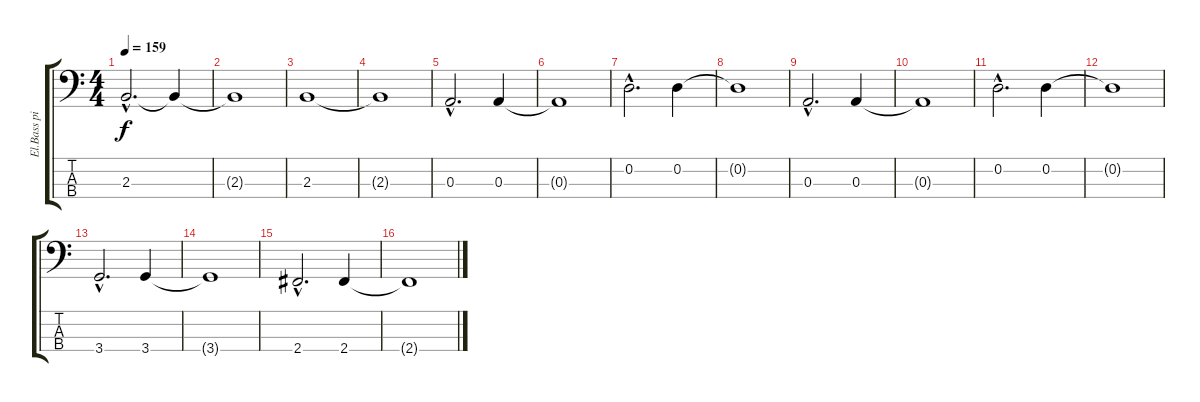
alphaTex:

\track ("El.Bass pick" "El.Bass pi") {instrument electricbasspick}
\staff {score tabs}
\tuning (G2 D2 A1 E1) {hide}
\ts (4 4)
\tempo 159
\clef f4
\ks c
2.3{hac}.2{d dy f} 2.3{t}.4 |
2.3{t}.1 |
2.3.1 |
2.3{t}.1 |
0.3{hac}.2{d} 0.3.4 |
0.3{t}.1 |
0.2{hac}.2{d} 0.2.4 |
0.2{t}.1 |
0.3{hac}.2{d} 0.3.4 |
0.3{t}.1 |
0.2{hac}.2{d} 0.2.4 |
0.2{t}.1 |
3.4{hac}.2{d} 3.4.4 |
3.4{t}.1 |
2.4{hac}.2{d} 2.4.4 |
2.4{t}.1
